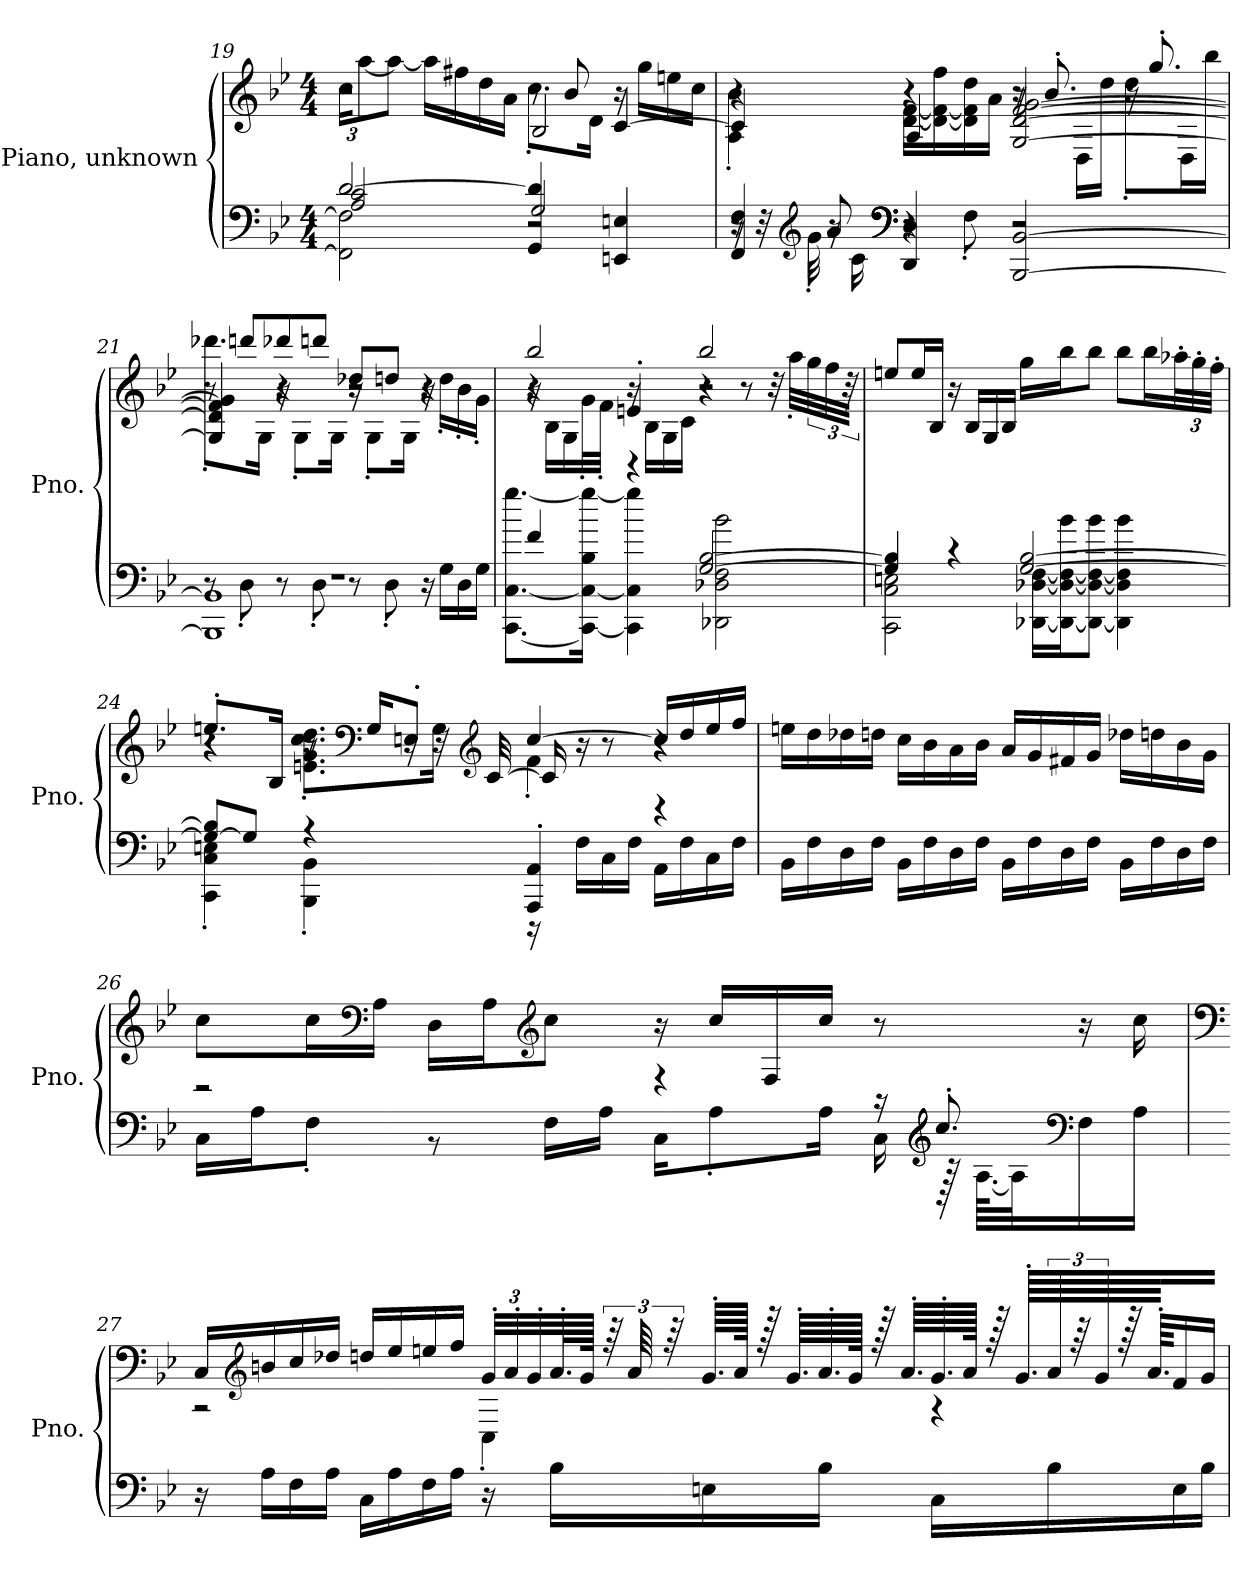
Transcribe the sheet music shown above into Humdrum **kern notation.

**kern	**kern
*part1	*part1
*staff2	*staff1
*I"Piano, unknown	*
*I'Pno.	*
!!LO:LB:g=z
*clefF4	*clefG2
*k[b-e-]	*k[b-e-]
*M4/4	*M4/4
=19	=19
*^	*^
*	*^	*	*
*	*	*	*	*Xbrackettup
*	*	*	*	*^
[2d/	2FF#\] 2F#\]	2A/ 2c/	2r	24cc\KL	2r
.	.	.	.	[12aa\	.
.	.	.	.	8aa\J_	.
.	.	.	.	16aa\LL]	.
.	.	.	.	16ff#X\	.
.	.	.	.	16dd\	.
.	.	.	.	16a\JJ	.
4GG/ 4d/]	2r	2G/	8r	8.cc'\L	2B-/
.	.	.	8b-/	.	.
.	.	.	.	16d\Jk	.
4EEn/ 4En/	.	.	[4c/	16r	.
.	.	.	.	16gg\LL	.
.	.	.	.	16een\	.
.	.	.	.	16cc\JJ	.
=20	=20	=20	=20	=20	=20
8r	16r	4FF/ 4F/	4c/]	4A\' 4b-\'	4r
.	32r	.	.	.	.
*clefG2	*	*	*	*	*
.	32g'\	.	.	.	.
8a/	16r	.	.	.	.
.	16c\	.	.	.	.
*clefF4	*	*	*	*	*
4r	8r	4DD/ 4D/	4r	[16d\ [16f\LL	4A/
.	.	.	.	16d\_ 16f\_ 16ff\	.
.	8F'\	.	.	16d\] 16f\] 16dd\	.
.	.	.	.	16a\JJ	.
2r	2r	[2BBB-/ [2BB-/	16r	8r	[2G/ [2d/ [2f/ [2g/
.	.	.	8.b-'/	.	.
.	.	.	.	16D\LL	.
.	.	.	.	16dd\JJ	.
.	.	.	16r	8dd'\L	.
.	.	.	8.gg'/	.	.
.	.	.	.	16D\L	.
.	.	.	.	16bb-\JJ	.
!!LO:PB:g=z	!!	!!
=21	=21	=21	=21	=21	=21
1r	8r	1BBB-] 1BB-]	8r	8.ddd-X'\L	4G/] 4d/] 4f/] 4g/]
.	8D'\	.	8dddn/L	.	.
.	.	.	.	16G\Jk	.
.	8r	.	8ddd-X/	16r	4r
.	.	.	.	8G'\L	.
.	8D'\	.	8dddn/J	.	.
.	.	.	.	16G\Jk	.
.	8r	.	2r	16r	8dd-X/L
.	.	.	.	8G'\L	.
.	8D'\	.	.	.	8ddn/J
.	.	.	.	16G\Jk	.
.	16r	.	.	16r	4r
.	16G\LL	.	.	16dd'\LL	.
.	16D\	.	.	16b-'\	.
.	16G\JJ	.	.	16g'\JJ	.
*	*v	*v	*	*	*
=22	=22	=22	=22	=22
4f/	[8.CC\ [8.C\ [8.gg\L	2bb-/	16r	4r
.	.	.	16B-\LL	.
.	.	.	16G\	.
.	16CC\_ 16C\_ 16B-\ 16gg\_Jk	.	32g'\L	.
.	.	.	32f'\JJJ	.
4r	4CC\] 4C\] 4gg\]	.	16r	4en'/
.	.	.	16B-\LL	.
.	.	.	16G\	.
.	.	.	16c\JJ	.
[2G/ [2B-/	2DD-X\ 2D-X\ 2F\ 2b-\	2bb-/	4r	2r
.	.	.	8r	.
.	.	.	32r	.
.	.	.	32aa'\LLL	.
*	*	*	*brackettup	*
.	.	.	48gg\	.
.	.	.	48ff\JJJ	.
.	.	.	48r	.
*	*	*v	*v	*v
!!LO:LB:g=z
=23	=23	=23
4G/] 4B-/]	2CC\ 2C\ 2En\	8een/L
.	.	16ee/L
.	.	16B-/JJ
4r	.	16r
.	.	16B-/LL
.	.	16G/
.	.	16B-/JJ
[2G/ [2B-/	[16DD-X\ [16D-X\ [16F\LL	16gg\LL
.	16DD-\_ 16D-\_ 16F\_ 16b-\J	16bb-\J
.	8DD-\_ 8D-\_ 8F\_ 8b-\J	8bb-\J
.	4DD-\] 4D-\] 4F\] 4b-\	8bb-\L
.	.	16bb-\L
*	*	*Xbrackettup
.	.	48aa-X'\L
.	.	48gg'\
.	.	48ff'\JJJ
=24	=24	=24
*	*	*^
*	*	*	*^
8G/_ 8B-/]L	4CC\' 4C\' 4En\'	8.een'/L	4r	4r
8G/J]	.	.	.	.
.	.	16B-/Jk	.	.
4r	4BBB-\' 4BB-\'	16r	8.en\' 8.g\' 8.cc\' 8.dd\'L	8r
*	*	*clefF4	*	*
.	.	16G/KL	.	.
.	.	8En'/J	.	16r
.	.	.	16G\Jk	32r
*	*	*clefG2	*	*
.	.	.	.	[32c/
4AAA/' 4AA/'	16r	[4cc/	4f'\	16c/]
.	16F\LL	.	.	16r
.	16C\	.	.	8r
.	16F\JJ	.	.	.
4r	16AA\LL	16cc/LL]	4r	4r
.	16F\	16dd/	.	.
.	16C\	16ee/	.	.
.	16F\JJ	16ff/JJ	.	.
*v	*v	*	*	*
*	*v	*v	*v
!!LO:LB:g=z
=25	=25
16BB-\LL	16een\LL
16F\	16dd\
16D\	16dd-X\
16F\JJ	16ddn\JJ
16BB-\LL	16cc\LL
16F\	16b-\
16D\	16a\
16F\JJ	16b-\JJ
16BB-\LL	16a/LL
16F\	16g/
16D\	16f#X/
16F\JJ	16g/JJ
16BB-\LL	16dd-X\LL
16F\	16ddn\
16D\	16b-\
16F\JJ	16g\JJ
!!LO:LB:g=z
=26	=26
*^	*
2r	16C\LL	8cc\L
.	16A\J	.
.	8F'\J	16cc\L
*	*	*clefF4
.	.	16A\JJ
.	8r	16D\LL
.	.	16A\J
*	*	*clefG2
.	16F\LL	8cc\J
.	16A\JJ	.
4r	16C\KL	16r
.	8A'\	16cc/LL
.	.	16F/
.	16A\Jk	16cc/JJ
16r	16C\	8r
*clefG2	*	*
8.cc'/	128r	.
.	[64.A\KLLL	.
.	32A\J]	.
*clefF4	*	*
.	16F\	16r
.	16A\JJ	16cc\
*v	*v	*
!!LO:LB:g=z
=27	=27
*	*clefF4
*	*^
16r	16C/LL	2r
*	*clefG2	*
16A\LL	16bn/	.
16F\	16cc/	.
16A\JJ	16dd-X/JJ	.
16C\LL	16ddn/LL	.
16A\	16ee-/	.
16F\	16een/	.
16A\JJ	16ff/JJ	.
16r	48g'/LLL	4C'\
.	48a'/	.
.	48g'/	.
16B-\LL	64.a'/L	.
.	128g/JJJJk	.
*	*brackettup	*
.	96r	.
.	96a/	.
.	96r	.
16En\	64.g'/LLLL	.
.	128a/JJJJk	.
.	128r	.
.	64.g'/LLLL	.
16B-\JJ	64.a'/	.
.	128g/JJJJk	.
.	128r	.
.	64.a'/LLLL	.
16C\LL	64.g'/	4r
.	128a/JJJJk	.
.	128r	.
.	64.g'/LLLL	.
16B-\	96a/JJJJ	.
.	96r	.
.	96g/	.
.	128r	.
.	64.a'/KKLL	.
16E\	16f/	.
16B-\JJ	16g/JJ	.
*	*v	*v
=	=
*-	*-
